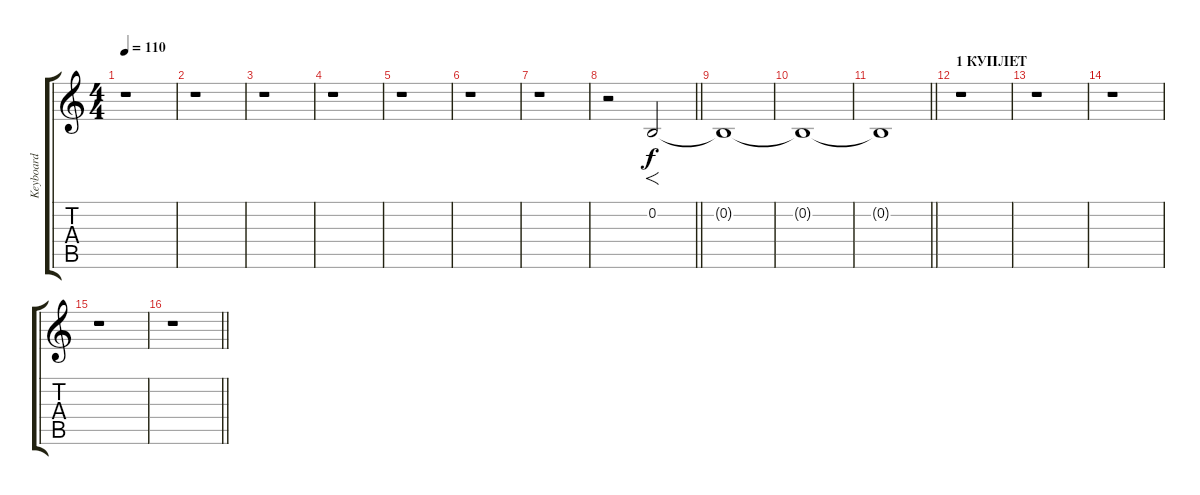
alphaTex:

\track ("Keyboard" "Keyboard") {instrument pad8sweep}
\staff {score tabs}
\tuning (E4 B3 G3 D3 A2 E2) {hide}
\ts (4 4)
\tempo 110
\clef g2
\ks c
r.1{dy f instrument pad8sweep} |
r.1 |
r.1 |
r.1 |
r.1 |
r.1 |
r.1 |
\barLineRight lightlight
r.2 0.2.2{f} |
0.2{t}.1 |
0.2{t}.1 |
\barLineRight lightlight
0.2{t}.1 |
\section ("" "1 КУПЛЕТ")
r.1 |
r.1 |
r.1 |
r.1 |
\barLineRight lightlight
r.1
